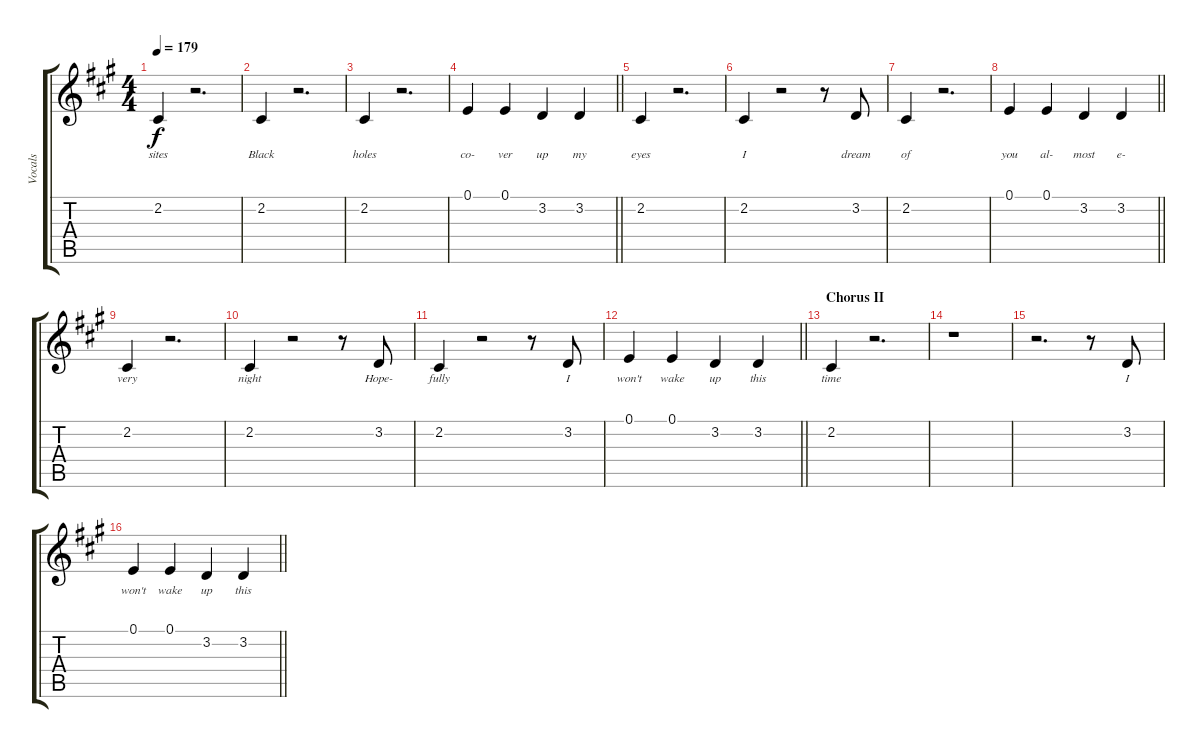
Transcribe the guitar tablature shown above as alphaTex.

\track ("Vocals" "Vocals") {instrument tenorsax}
\staff {score tabs}
\tuning (E4 B3 G3 D3 A2 E2) {hide}
\ts (4 4)
\tempo 179
\clef g2
\ks a
2.2.4{lyrics (0 "sites") lyrics (1 "") lyrics (2 "") lyrics (3 "") lyrics (4 "") dy f} r.2{d} |
2.2.4{lyrics (0 "Black") lyrics (1 "") lyrics (2 "") lyrics (3 "") lyrics (4 "")} r.2{d} |
2.2.4{lyrics (0 "holes") lyrics (1 "") lyrics (2 "") lyrics (3 "") lyrics (4 "")} r.2{d} |
\barLineRight lightlight
0.1.4{lyrics (0 "co-") lyrics (1 "") lyrics (2 "") lyrics (3 "") lyrics (4 "")} 0.1.4{lyrics (0 "ver") lyrics (1 "") lyrics (2 "") lyrics (3 "") lyrics (4 "")} 3.2.4{lyrics (0 "up") lyrics (1 "") lyrics (2 "") lyrics (3 "") lyrics (4 "")} 3.2.4{lyrics (0 "my") lyrics (1 "") lyrics (2 "") lyrics (3 "") lyrics (4 "")} |
2.2.4{lyrics (0 "eyes") lyrics (1 "") lyrics (2 "") lyrics (3 "") lyrics (4 "")} r.2{d} |
2.2.4{lyrics (0 "I") lyrics (1 "") lyrics (2 "") lyrics (3 "") lyrics (4 "")} r.2 r.8 3.2.8{lyrics (0 "dream") lyrics (1 "") lyrics (2 "") lyrics (3 "") lyrics (4 "")} |
2.2.4{lyrics (0 "of") lyrics (1 "") lyrics (2 "") lyrics (3 "") lyrics (4 "")} r.2{d} |
\barLineRight lightlight
0.1.4{lyrics (0 "you") lyrics (1 "") lyrics (2 "") lyrics (3 "") lyrics (4 "")} 0.1.4{lyrics (0 "al-") lyrics (1 "") lyrics (2 "") lyrics (3 "") lyrics (4 "")} 3.2.4{lyrics (0 "most") lyrics (1 "") lyrics (2 "") lyrics (3 "") lyrics (4 "")} 3.2.4{lyrics (0 "e-") lyrics (1 "") lyrics (2 "") lyrics (3 "") lyrics (4 "")} |
2.2.4{lyrics (0 "very") lyrics (1 "") lyrics (2 "") lyrics (3 "") lyrics (4 "")} r.2{d} |
2.2.4{lyrics (0 "night") lyrics (1 "") lyrics (2 "") lyrics (3 "") lyrics (4 "")} r.2 r.8 3.2.8{lyrics (0 "Hope-") lyrics (1 "") lyrics (2 "") lyrics (3 "") lyrics (4 "")} |
2.2.4{lyrics (0 "fully") lyrics (1 "") lyrics (2 "") lyrics (3 "") lyrics (4 "")} r.2 r.8 3.2.8{lyrics (0 "I") lyrics (1 "") lyrics (2 "") lyrics (3 "") lyrics (4 "")} |
\barLineRight lightlight
0.1.4{lyrics (0 "won't") lyrics (1 "") lyrics (2 "") lyrics (3 "") lyrics (4 "")} 0.1.4{lyrics (0 "wake") lyrics (1 "") lyrics (2 "") lyrics (3 "") lyrics (4 "")} 3.2.4{lyrics (0 "up") lyrics (1 "") lyrics (2 "") lyrics (3 "") lyrics (4 "")} 3.2.4{lyrics (0 "this") lyrics (1 "") lyrics (2 "") lyrics (3 "") lyrics (4 "")} |
\section ("" "Chorus II")
2.2.4{lyrics (0 "time") lyrics (1 "") lyrics (2 "") lyrics (3 "") lyrics (4 "")} r.2{d} |
r.1 |
r.2{d} r.8 3.2.8{lyrics (0 "I") lyrics (1 "") lyrics (2 "") lyrics (3 "") lyrics (4 "")} |
\barLineRight lightlight
0.1.4{lyrics (0 "won't") lyrics (1 "") lyrics (2 "") lyrics (3 "") lyrics (4 "")} 0.1.4{lyrics (0 "wake") lyrics (1 "") lyrics (2 "") lyrics (3 "") lyrics (4 "")} 3.2.4{lyrics (0 "up") lyrics (1 "") lyrics (2 "") lyrics (3 "") lyrics (4 "")} 3.2.4{lyrics (0 "this") lyrics (1 "") lyrics (2 "") lyrics (3 "") lyrics (4 "")}
